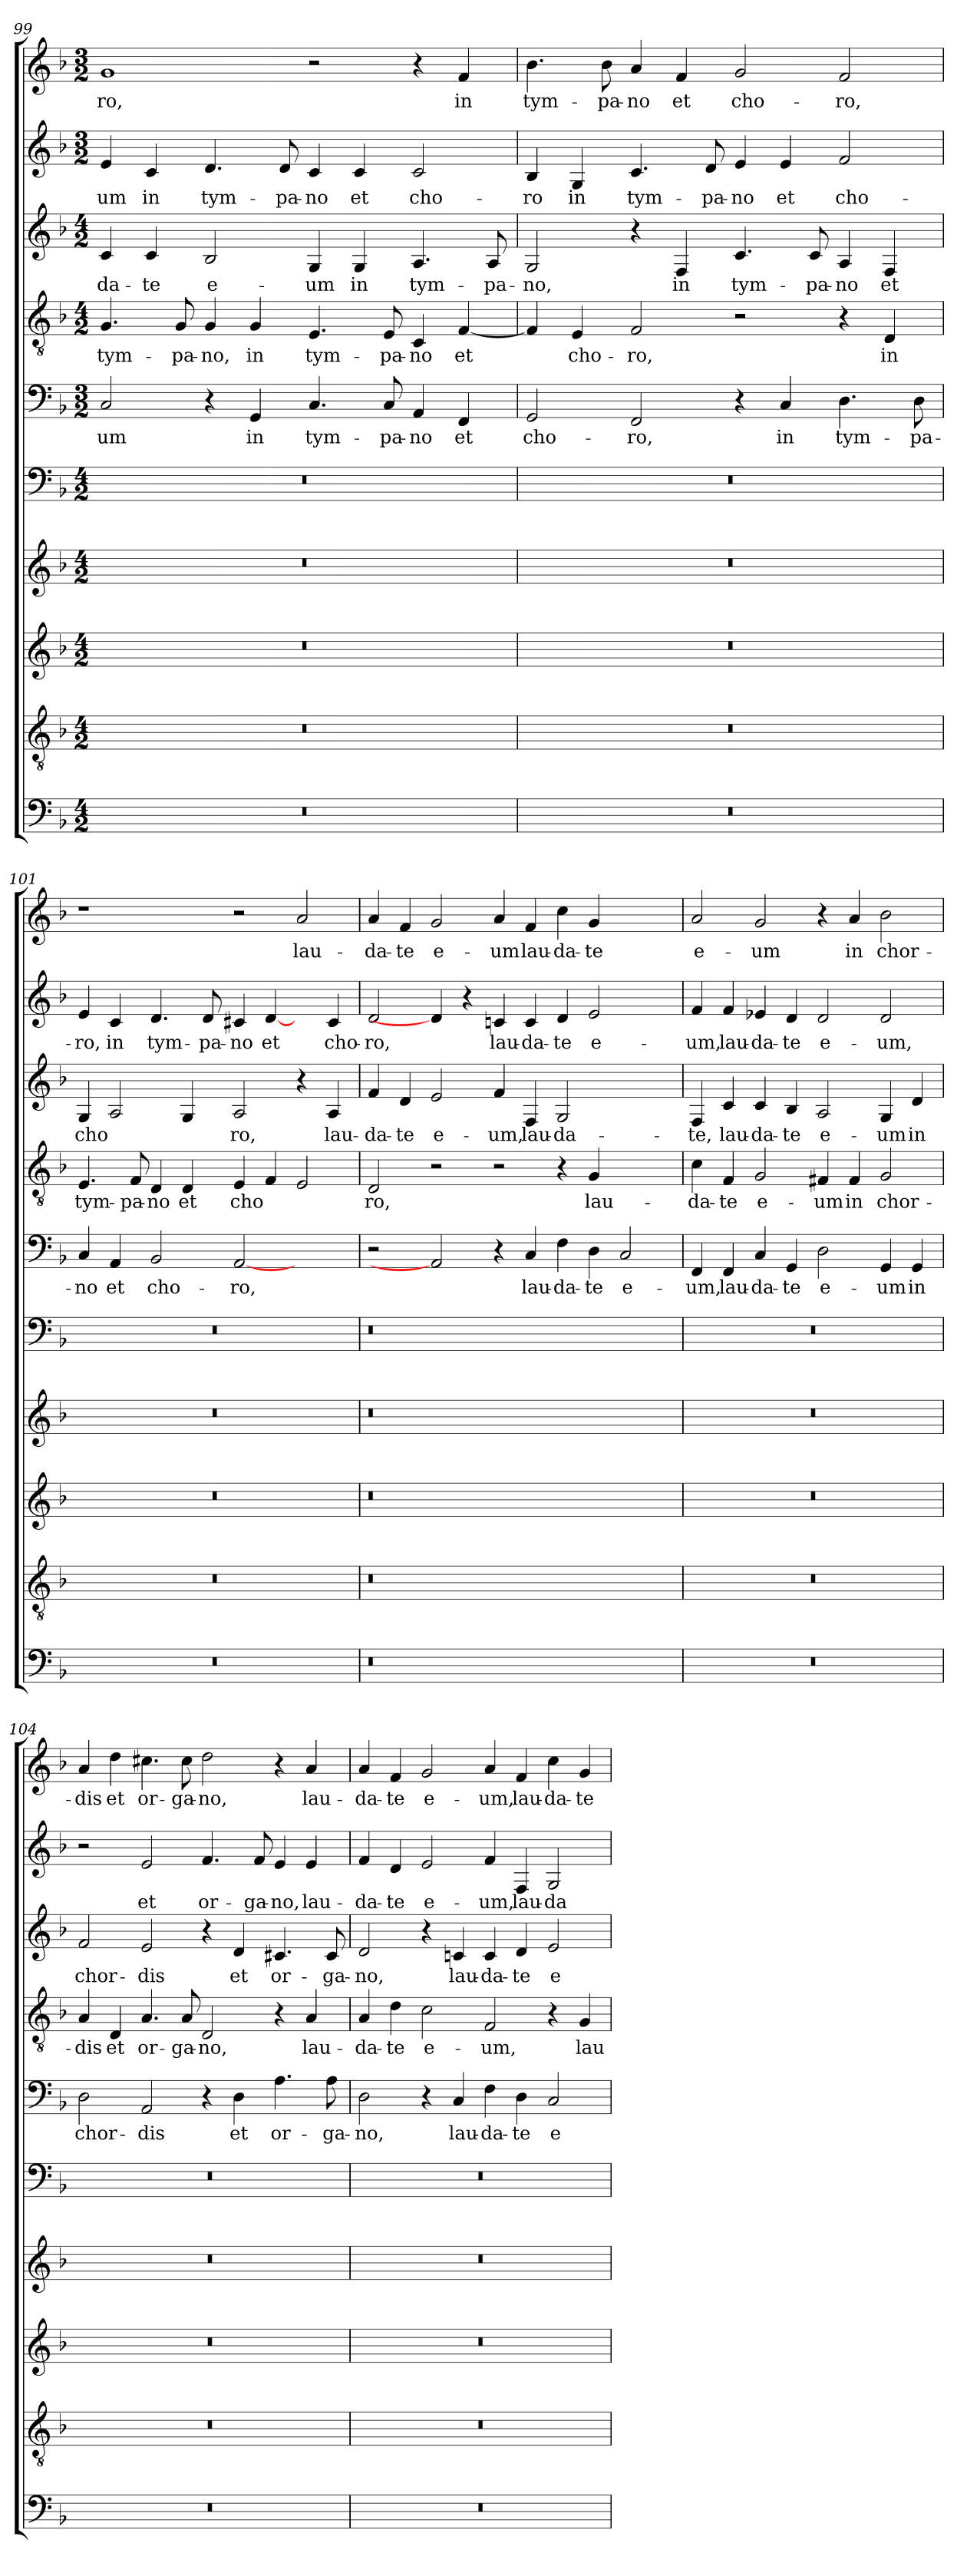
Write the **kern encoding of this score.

**kern	**kern	**kern	**kern	**kern	**kern	**text	**kern	**text	**kern	**text	**kern	**text	**kern	**text
*part10	*part9	*part8	*part7	*part6	*part5	*part5	*part4	*part4	*part3	*part3	*part2	*part2	*part1	*part1
*staff10	*staff9	*staff8	*staff7	*staff6	*staff5	*staff5	*staff4	*staff4	*staff3	*staff3	*staff2	*staff2	*staff1	*staff1
*clefF4	*clefGv2	*clefG2	*clefG2	*clefF4	*clefF4	*	*clefGv2	*	*clefG2	*	*clefG2	*	*clefG2	*
*k[b-]	*k[b-]	*k[b-]	*k[b-]	*k[b-]	*k[b-]	*	*k[b-]	*	*k[b-]	*	*k[b-]	*	*k[b-]	*
*F:	*F:	*F:	*F:	*F:	*F:	*	*F:	*	*F:	*	*F:	*	*F:	*
*M4/2	*M4/2	*M4/2	*M4/2	*M4/2	*M3/2	*	*M4/2	*	*M4/2	*	*M3/2	*	*M3/2	*
=99	=99	=99	=99	=99	=99	=99	=99	=99	=99	=99	=99	=99	=99	=99
!	!	!	!	!	!	!LO:LY:b	!	!LO:LY:b	!	!LO:LY:b	!	!LO:LY:b	!	!LO:LY:b
0r	0r	0r	0r	0r	2C/	-um	4.G/	tym-	4c/	-da-	4e/	-um	1g	-ro,
!	!	!	!	!	!	!	!	!	!	!LO:LY:b	!	!LO:LY:b	!	!
.	.	.	.	.	.	.	.	.	4c/	-te	4c/	in	.	.
!	!	!	!	!	!	!	!	!LO:LY:b	!	!	!	!	!	!
.	.	.	.	.	.	.	8G/	-pa-	.	.	.	.	.	.
!	!	!	!	!	!	!	!	!LO:LY:b	!	!LO:LY:b	!	!LO:LY:b	!	!
.	.	.	.	.	4r	.	4G/	-no,	2B-/	e-	4.d/	tym-	.	.
!	!	!	!	!	!	!LO:LY:b	!	!LO:LY:b	!	!	!	!	!	!
.	.	.	.	.	4GG/	in	4G/	in	.	.	.	.	.	.
!	!	!	!	!	!	!	!	!	!	!	!	!LO:LY:b	!	!
.	.	.	.	.	.	.	.	.	.	.	8d/	-pa-	.	.
!	!	!	!	!	!	!LO:LY:b	!	!LO:LY:b	!	!LO:LY:b	!	!LO:LY:b	!	!
.	.	.	.	.	4.C/	tym-	4.E/	tym-	4G/	-um	4c/	-no	2r	.
!	!	!	!	!	!	!	!	!	!	!LO:LY:b	!	!LO:LY:b	!	!
.	.	.	.	.	.	.	.	.	4G/	in	4c/	et	.	.
!	!	!	!	!	!	!LO:LY:b	!	!LO:LY:b	!	!	!	!	!	!
.	.	.	.	.	8C/	-pa-	8E/	-pa-	.	.	.	.	.	.
!	!	!	!	!	!	!LO:LY:b	!	!LO:LY:b	!	!LO:LY:b	!	!LO:LY:b	!	!
.	.	.	.	.	4AA/	-no	4C/	-no	4.A/	tym-	2c/	cho-	4r	.
!	!	!	!	!	!	!LO:LY:b	!	!LO:LY:b	!	!	!	!	!	!LO:LY:b
.	.	.	.	.	4FF/	et	[4F/	et	.	.	.	.	4f/	in
!	!	!	!	!	!	!	!	!	!	!LO:LY:b	!	!	!	!
.	.	.	.	.	.	.	.	.	8A/	-pa-	.	.	.	.
!!LO:PB:g=z
=100	=100	=100	=100	=100	=100	=100	=100	=100	=100	=100	=100	=100	=100	=100
!	!	!	!	!	!	!LO:LY:b	!	!LO:LY:b	!	!LO:LY:b	!	!LO:LY:b	!	!LO:LY:b
0r	0r	0r	0r	0r	2GG/	cho-	4F/]	.	2G/	-no,	4B-/	-ro	4.b-\	tym-
!	!	!	!	!	!	!	!	!LO:LY:b	!	!	!	!LO:LY:b	!	!
.	.	.	.	.	.	.	4E/	cho-	.	.	4G/	in	.	.
!	!	!	!	!	!	!	!	!	!	!	!	!	!	!LO:LY:b
.	.	.	.	.	.	.	.	.	.	.	.	.	8b-\	-pa-
!	!	!	!	!	!	!LO:LY:b	!	!LO:LY:b	!	!	!	!LO:LY:b	!	!LO:LY:b
.	.	.	.	.	2FF/	-ro,	2F/	-ro,	4r	.	4.c/	tym-	4a/	-no
!	!	!	!	!	!	!	!	!	!	!LO:LY:b	!	!	!	!LO:LY:b
.	.	.	.	.	.	.	.	.	4F/	in	.	.	4f/	et
!	!	!	!	!	!	!	!	!	!	!	!	!LO:LY:b	!	!
.	.	.	.	.	.	.	.	.	.	.	8d/	-pa-	.	.
!	!	!	!	!	!	!	!	!	!	!LO:LY:b	!	!LO:LY:b	!	!LO:LY:b
.	.	.	.	.	4r	.	2r	.	4.c/	tym-	4e/	-no	2g/	cho-
!	!	!	!	!	!	!LO:LY:b	!	!	!	!	!	!LO:LY:b	!	!
.	.	.	.	.	4C/	in	.	.	.	.	4e/	et	.	.
!	!	!	!	!	!	!	!	!	!	!LO:LY:b	!	!	!	!
.	.	.	.	.	.	.	.	.	8c/	-pa-	.	.	.	.
!	!	!	!	!	!	!LO:LY:b	!	!	!	!LO:LY:b	!	!LO:LY:b	!	!LO:LY:b
.	.	.	.	.	4.D\	tym-	4r	.	4A/	-no	2f/	cho-	2f/	-ro,
!	!	!	!	!	!	!	!	!LO:LY:b	!	!LO:LY:b	!	!	!	!
.	.	.	.	.	.	.	4D/	in	4F/	et	.	.	.	.
!	!	!	!	!	!	!LO:LY:b	!	!	!	!	!	!	!	!
.	.	.	.	.	8D\	-pa-	.	.	.	.	.	.	.	.
=101	=101	=101	=101	=101	=101	=101	=101	=101	=101	=101	=101	=101	=101	=101
!	!	!	!	!	!	!LO:LY:b	!	!LO:LY:b	!	!LO:LY:b	!	!LO:LY:b	!	!
0r	0r	0r	0r	0r	4C/	-no	4.E/	tym-	4G/	cho	4e/	-ro,	1r	.
!	!	!	!	!	!	!LO:LY:b	!	!	!	!	!	!LO:LY:b	!	!
.	.	.	.	.	4AA/	et	.	.	2A/	.	4c/	in	.	.
!	!	!	!	!	!	!	!	!LO:LY:b	!	!	!	!	!	!
.	.	.	.	.	.	.	8F/	-pa-	.	.	.	.	.	.
!	!	!	!	!	!	!LO:LY:b	!	!LO:LY:b	!	!	!	!LO:LY:b	!	!
.	.	.	.	.	2BB-/	cho-	4D/	-no	.	.	4.d/	tym-	.	.
!	!	!	!	!	!	!	!	!LO:LY:b	!	!	!	!	!	!
.	.	.	.	.	.	.	4D/	et	4G/	.	.	.	.	.
!	!	!	!	!	!	!	!	!	!	!	!	!LO:LY:b	!	!
.	.	.	.	.	.	.	.	.	.	.	8d/	-pa-	.	.
!	!	!	!	!	!	!LO:LY:b	!	!LO:LY:b	!	!LO:LY:b	!	!LO:LY:b	!	!
.	.	.	.	.	[2AA	-ro,	4E/	cho	2A/	ro,	4c#X/	-no	2r	.
!	!	!	!	!	!	!	!	!	!	!	!	!LO:LY:b	!	!
.	.	.	.	.	.	.	4F/	.	.	.	[4d/	et	.	.
!	!	!	!	!	!	!	!	!	!	!	!	!	!	!LO:LY:b
.	.	.	.	.	2ryy	.	2E/	.	4r	.	4ryy	.	2a/	lau-
!	!	!	!	!	!	!	!	!	!	!LO:LY:b	!	!LO:LY:b	!	!
.	.	.	.	.	.	.	.	.	4A/	lau-	4c#/	cho-	.	.
=102	=102	=102	=102	=102	=102	=102	=102	=102	=102	=102	=102	=102	=102	=102
!	!	!	!	!	!	!	!	!LO:LY:b	!	!LO:LY:b	!	!LO:LY:b	!	!LO:LY:b
0r	0r	0r	0r	0r	2r	.	2D/	ro,	4f/	-da-	2d/	-ro,	4a/	-da-
!	!	!	!	!	!	!	!	!	!	!LO:LY:b	!	!	!	!LO:LY:b
.	.	.	.	.	.	.	.	.	4d/	-te	.	.	4f/	-te
!	!	!	!	!	!	!	!	!	!	!LO:LY:b	!	!	!	!LO:LY:b
.	.	.	.	.	2AA]	.	2r	.	2e/	e-	4d/]	.	2g/	e-
.	.	.	.	.	.	.	.	.	.	.	4r	.	.	.
!	!	!	!	!	!	!	!	!	!	!LO:LY:b	!	!LO:LY:b	!	!LO:LY:b
.	.	.	.	.	4r	.	2r	.	4f/	-um,	4cn/	lau-	4a/	-um
!	!	!	!	!	!	!LO:LY:b	!	!	!	!LO:LY:b	!	!LO:LY:b	!	!LO:LY:b
.	.	.	.	.	4C/	lau-	.	.	4F/	lau-	4c/	-da-	4f/	lau-
!	!	!	!	!	!	!LO:LY:b	!	!	!	!LO:LY:b	!	!LO:LY:b	!	!LO:LY:b
.	.	.	.	.	4F\	-da-	4r	.	2G/	-da-	4d/	-te	4cc\	-da-
!	!	!	!	!	!	!LO:LY:b	!	!LO:LY:b	!	!	!	!LO:LY:b	!	!LO:LY:b
.	.	.	.	.	4D\	-te	4G/	lau-	.	.	2e/	e-	4g/	-te
!	!	!	!	!	!	!LO:LY:b	!	!	!	!	!	!	!	!
2ryy	2ryy	2ryy	2ryy	2ryy	2C/	e-	2ryy	.	2ryy	.	.	.	2ryy	.
.	.	.	.	.	.	.	.	.	.	.	4ryy	.	.	.
!!LO:LB:g=z
=103	=103	=103	=103	=103	=103	=103	=103	=103	=103	=103	=103	=103	=103	=103
!	!	!	!	!	!	!LO:LY:b	!	!LO:LY:b	!	!LO:LY:b	!	!LO:LY:b	!	!LO:LY:b
0r	0r	0r	0r	0r	4FF/	-um,	4c\	-da-	4F/	-te,	4f/	-um,	2a/	e-
!	!	!	!	!	!	!LO:LY:b	!	!LO:LY:b	!	!LO:LY:b	!	!LO:LY:b	!	!
.	.	.	.	.	4FF/	lau-	4F/	-te	4c/	lau-	4f/	lau-	.	.
!	!	!	!	!	!	!LO:LY:b	!	!LO:LY:b	!	!LO:LY:b	!	!LO:LY:b	!	!LO:LY:b
.	.	.	.	.	4C/	-da-	2G/	e-	4c/	-da-	4e-X/	-da-	2g/	-um
!	!	!	!	!	!	!LO:LY:b	!	!	!	!LO:LY:b	!	!LO:LY:b	!	!
.	.	.	.	.	4GG/	-te	.	.	4B-/	-te	4d/	-te	.	.
!	!	!	!	!	!	!LO:LY:b	!	!LO:LY:b	!	!LO:LY:b	!	!LO:LY:b	!	!
.	.	.	.	.	2D\	e-	4F#X/	-um	2A/	e-	2d/	e-	4r	.
!	!	!	!	!	!	!	!	!LO:LY:b	!	!	!	!	!	!LO:LY:b
.	.	.	.	.	.	.	4F#/	in	.	.	.	.	4a/	in
!	!	!	!	!	!	!LO:LY:b	!	!LO:LY:b	!	!LO:LY:b	!	!LO:LY:b	!	!LO:LY:b
.	.	.	.	.	4GG/	-um	2G/	chor-	4G/	-um	2d/	-um,	2b-\	chor-
!	!	!	!	!	!	!LO:LY:b	!	!	!	!LO:LY:b	!	!	!	!
.	.	.	.	.	4GG/	in	.	.	4d/	in	.	.	.	.
=104	=104	=104	=104	=104	=104	=104	=104	=104	=104	=104	=104	=104	=104	=104
!	!	!	!	!	!	!LO:LY:b	!	!LO:LY:b	!	!LO:LY:b	!	!	!	!LO:LY:b
0r	0r	0r	0r	0r	2D\	chor-	4A/	-dis	2f/	chor-	2r	.	4a/	-dis
!	!	!	!	!	!	!	!	!LO:LY:b	!	!	!	!	!	!LO:LY:b
.	.	.	.	.	.	.	4D/	et	.	.	.	.	4dd\	et
!	!	!	!	!	!	!LO:LY:b	!	!LO:LY:b	!	!LO:LY:b	!	!LO:LY:b	!	!LO:LY:b
.	.	.	.	.	2AA/	-dis	4.A/	or-	2e/	-dis	2e/	et	4.cc#X\	or-
!	!	!	!	!	!	!	!	!LO:LY:b	!	!	!	!	!	!LO:LY:b
.	.	.	.	.	.	.	8A/	-ga-	.	.	.	.	8cc#\	-ga-
!	!	!	!	!	!	!	!	!LO:LY:b	!	!	!	!LO:LY:b	!	!LO:LY:b
.	.	.	.	.	4r	.	2D/	-no,	4r	.	4.f/	or-	2dd\	-no,
!	!	!	!	!	!	!LO:LY:b	!	!	!	!LO:LY:b	!	!	!	!
.	.	.	.	.	4D\	et	.	.	4d/	et	.	.	.	.
!	!	!	!	!	!	!	!	!	!	!	!	!LO:LY:b	!	!
.	.	.	.	.	.	.	.	.	.	.	8f/	-ga-	.	.
!	!	!	!	!	!	!LO:LY:b	!	!	!	!LO:LY:b	!	!LO:LY:b	!	!
.	.	.	.	.	4.A\	or-	4r	.	4.c#X/	or-	4e/	-no,	4r	.
!	!	!	!	!	!	!	!	!LO:LY:b	!	!	!	!LO:LY:b	!	!LO:LY:b
.	.	.	.	.	.	.	4A/	lau-	.	.	4e/	lau-	4a/	lau-
!	!	!	!	!	!	!LO:LY:b	!	!	!	!LO:LY:b	!	!	!	!
.	.	.	.	.	8A\	-ga-	.	.	8c#/	-ga-	.	.	.	.
=105	=105	=105	=105	=105	=105	=105	=105	=105	=105	=105	=105	=105	=105	=105
!	!	!	!	!	!	!LO:LY:b	!	!LO:LY:b	!	!LO:LY:b	!	!LO:LY:b	!	!LO:LY:b
0r	0r	0r	0r	0r	2D\	-no,	4A/	-da-	2d/	-no,	4f/	-da-	4a/	-da-
!	!	!	!	!	!	!	!	!LO:LY:b	!	!	!	!LO:LY:b	!	!LO:LY:b
.	.	.	.	.	.	.	4d\	-te	.	.	4d/	-te	4f/	-te
!	!	!	!	!	!	!	!	!LO:LY:b	!	!	!	!LO:LY:b	!	!LO:LY:b
.	.	.	.	.	4r	.	2c\	e-	4r	.	2e/	e-	2g/	e-
!	!	!	!	!	!	!LO:LY:b	!	!	!	!LO:LY:b	!	!	!	!
.	.	.	.	.	4C/	lau-	.	.	4cn/	lau-	.	.	.	.
!	!	!	!	!	!	!LO:LY:b	!	!LO:LY:b	!	!LO:LY:b	!	!LO:LY:b	!	!LO:LY:b
.	.	.	.	.	4F\	-da-	2F/	-um,	4c/	-da-	4f/	-um,	4a/	-um,
!	!	!	!	!	!	!LO:LY:b	!	!	!	!LO:LY:b	!	!LO:LY:b	!	!LO:LY:b
.	.	.	.	.	4D\	-te	.	.	4d/	-te	4F/	lau-	4f/	lau-
!	!	!	!	!	!	!LO:LY:b	!	!	!	!LO:LY:b	!	!LO:LY:b	!	!LO:LY:b
.	.	.	.	.	2C/	e-	4r	.	2e/	e-	2G/	-da-	4cc\	-da-
!	!	!	!	!	!	!	!	!LO:LY:b	!	!	!	!	!	!LO:LY:b
.	.	.	.	.	.	.	4G/	lau-	.	.	.	.	4g/	-te
=	=	=	=	=	=	=	=	=	=	=	=	=	=	=
*-	*-	*-	*-	*-	*-	*-	*-	*-	*-	*-	*-	*-	*-	*-
